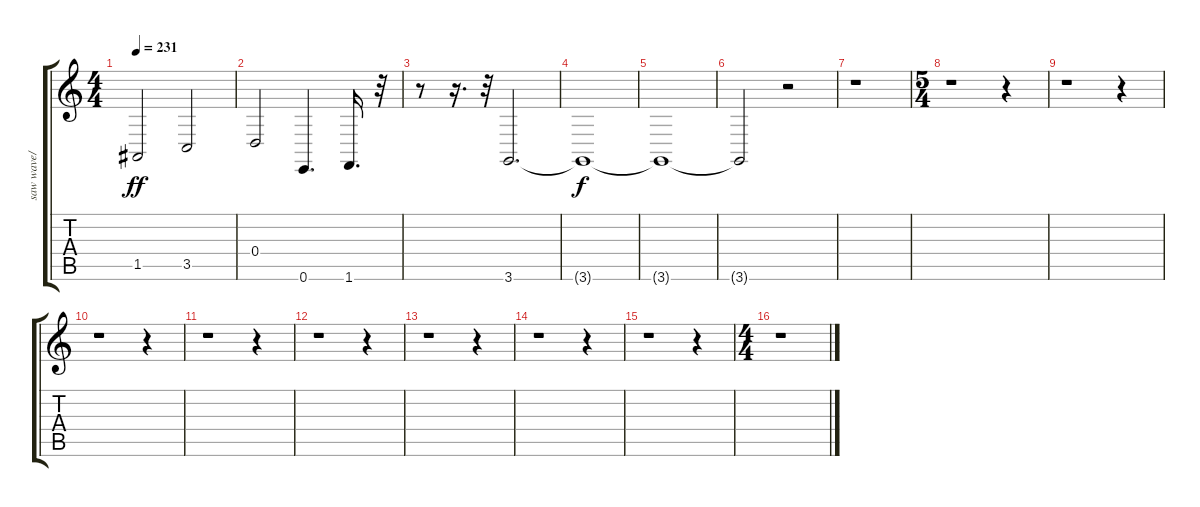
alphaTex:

\track ("saw wave/ dist. guit" "saw wave/ ") {instrument lead2sawtooth}
\staff {score tabs}
\tuning (E4 B3 G3 D3 A2 E2) {hide}
\ts (4 4)
\tempo 231
\clef g2
\ks c
1.5.2{dy ff} 3.5.2 |
0.4.2 0.6.4{d} 1.6.16{d} r.32 |
r.8 r.16{d} r.32 3.6.2{d} |
3.6{t}.1{dy f} |
3.6{t}.1 |
3.6{t}.2 r.2 |
r.1 |
\ts (5 4)
r.1 r.4 |
r.1 r.4 |
r.1 r.4 |
r.1 r.4 |
r.1 r.4 |
r.1 r.4 |
r.1 r.4 |
r.1 r.4 |
\ts (4 4)
r.1
